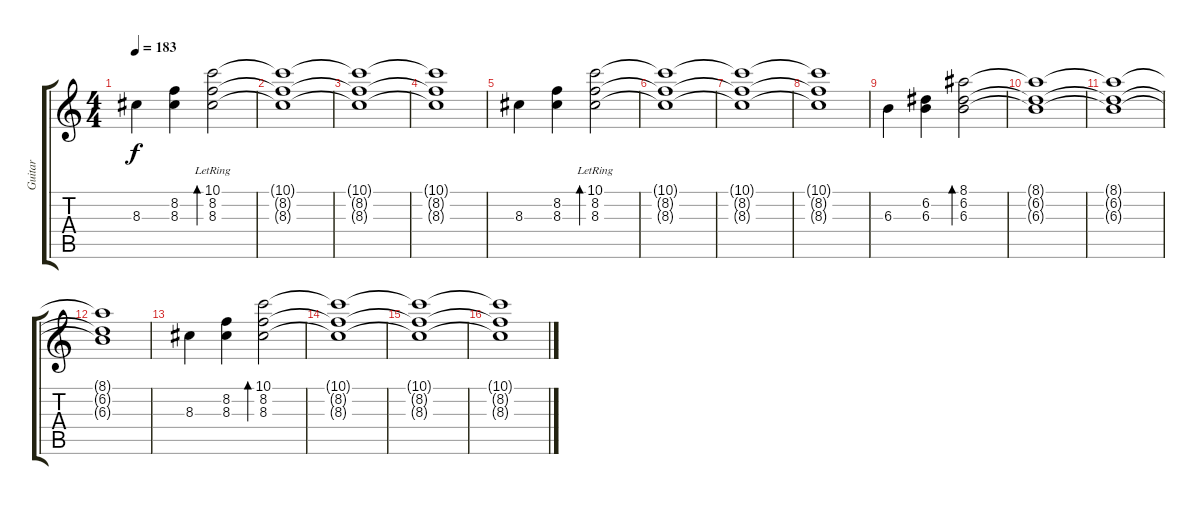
\track ("Guitar" "Guitar") {instrument acousticguitarnylon}
\staff {score tabs}
\tuning (D4 A3 F3 C3 G2 C2) {hide}
\ts (4 4)
\tempo 183
\clef g2
\ks c
8.3.4{dy f instrument acousticguitarnylon} (8.2 8.3).4 (10.1{lr} 8.2 8.3).2{bd 480} |
(10.1{t} 8.2{t} 8.3{t}).1 |
(10.1{t} 8.2{t} 8.3{t}).1 |
(10.1{t} 8.2{t} 8.3{t}).1 |
8.3.4{instrument acousticguitarnylon} (8.2 8.3).4 (10.1{lr} 8.2 8.3).2{bd 480} |
(10.1{t} 8.2{t} 8.3{t}).1 |
(10.1{t} 8.2{t} 8.3{t}).1 |
(10.1{t} 8.2{t} 8.3{t}).1 |
6.3.4 (6.2 6.3).4 (8.1 6.2 6.3).2{bd 240} |
(8.1{t} 6.2{t} 6.3{t}).1 |
(8.1{t} 6.2{t} 6.3{t}).1 |
(8.1{t} 6.2{t} 6.3{t}).1 |
8.3.4 (8.2 8.3).4 (10.1 8.2 8.3).2{bd 240} |
(10.1{t} 8.2{t} 8.3{t}).1 |
(10.1{t} 8.2{t} 8.3{t}).1 |
(10.1{t} 8.2{t} 8.3{t}).1
